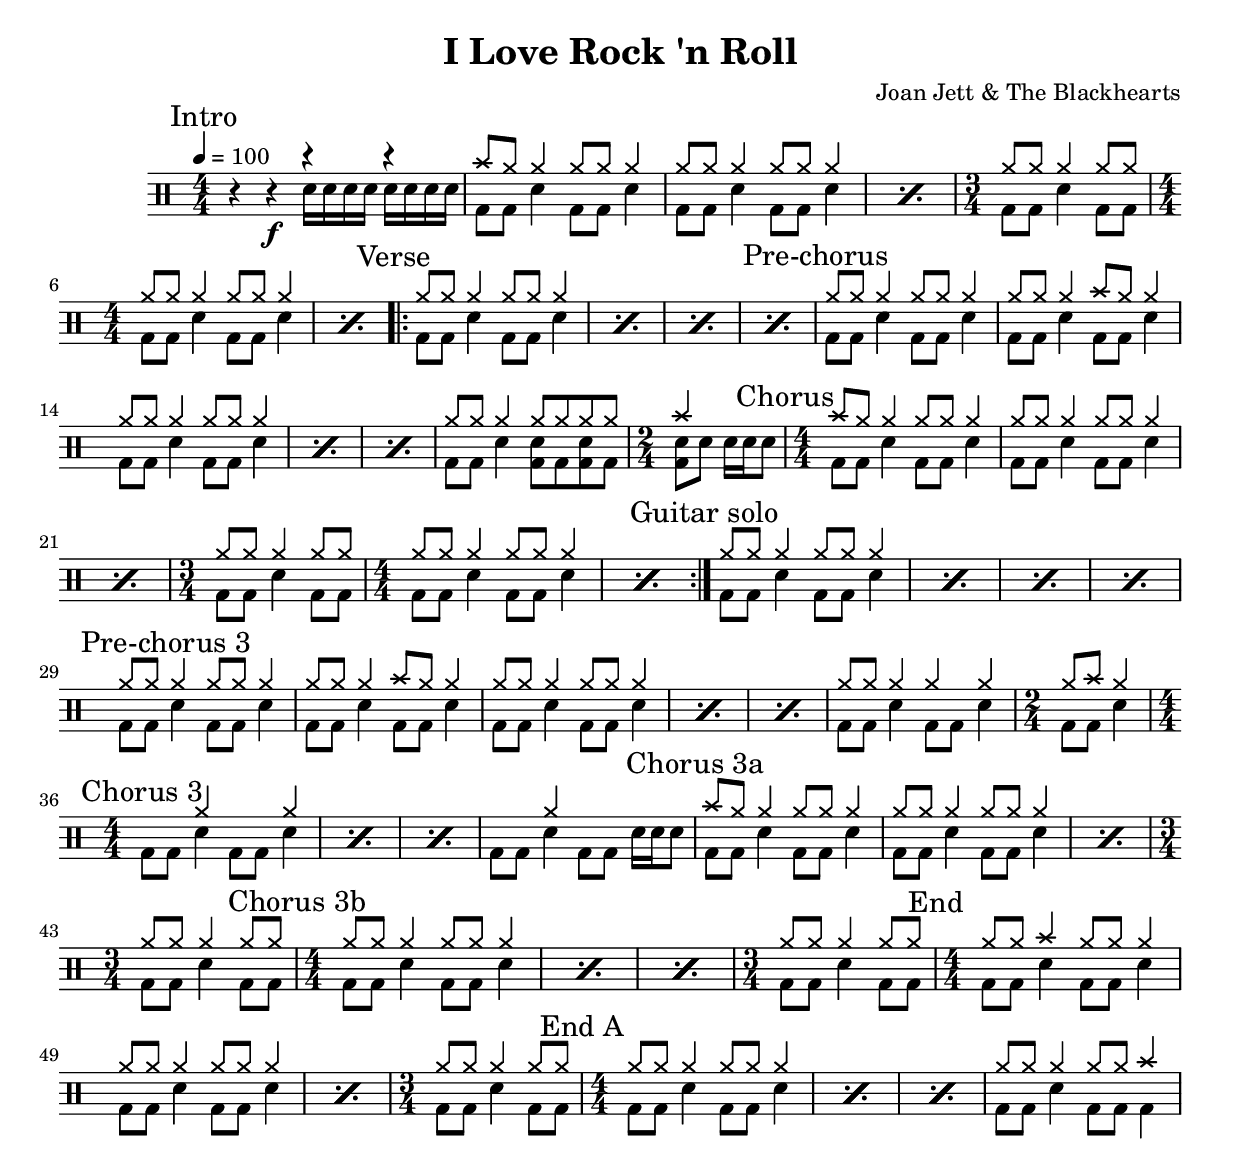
\header {
  title = "I Love Rock 'n Roll"
  composer = "Joan Jett & The Blackhearts"
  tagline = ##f
}

#(define mydrums '(
                    ( ridecymbal    cross    #f   5)	
                    ( ridecymbala   xcircle  #f   5)
                    ( crashcymbal   cross    #f   6)	
                    ( splashcymbal  harmonic #f   6)
                    ( pedalhihat    cross    #f  -5)	
                    ( hihat         cross    #f   5)
                    ( snare         default  #f   1)	
                    ( sidestick     cross    #f   1)
                    ( lowmidtom     default  #f   0)	
                    ( lowtom        default  #f  -1)
                    ( hightom       default  #f   3)	
                    ( bassdrum      default  #f  -3)))

drh = \drummode {
        % Intro
        s s r r
        cymc8 hh8 hh4 hh8 hh hh4
        \repeat percent 2 {hh8 hh hh4 hh8 hh hh4}
        \time 3/4
        hh8 hh hh4 hh8 hh
        \time 4/4
        \repeat percent 2 {hh8 hh hh4 hh8 hh hh4}

        % Verse
        \repeat volta 2 {
          \repeat percent 4 {hh8 hh hh4 hh8 hh hh4}

          % Pre-chorus
          hh8 hh hh4 hh8 hh hh4
          hh8 hh hh4 cymc8 hh hh4
          \repeat percent 3 {hh8 hh hh4 hh8 hh hh4}
          hh8 hh hh4 hh8 hh hh hh
          \time 2/4
          cymc4 s

          % Chorus
          \time 4/4
          cymc8 hh hh4 hh8 hh hh4
          \repeat percent 2 {hh8 hh hh4 hh8 hh hh4}
          \time 3/4
          hh8 hh hh4 hh8 hh
          \time 4/4
          \repeat percent 2 {hh8 hh hh4 hh8 hh hh4}
        }

        % Guitar solo
        \repeat percent 4 {hh8 hh hh4 hh8 hh hh4}

        % Pre-chorus 3
        hh8 hh hh4 hh8 hh hh4
        hh8 hh hh4 cymc8 hh hh4
        \repeat percent 3 {hh8 hh hh4 hh8 hh hh4}
        hh8 hh hh4 hh hh
        \time 2/4 hh8 cymc8 hh4
        \time 4/4

        % Chorus 3
        \repeat percent 3 {s hh s hh}
        s hh s s

        % Chorus 3a
        cymc8 hh hh4 hh8 hh hh4
        \repeat percent 2 {hh8 hh hh4 hh8 hh hh4}
        \time 3/4
        hh8 hh hh4 hh8 hh
        \time 4/4

        % Chorus 3b
        \repeat percent 3 {hh8 hh hh4 hh8 hh hh4}
        \time 3/4
        hh8 hh hh4 hh8 hh
        \time 4/4

        % End
        hh8 hh cymc4 hh8 hh hh4
        \repeat percent 2 {hh8 hh hh4 hh8 hh hh4}
        \time 3/4
        hh8 hh hh4 hh8 hh
        \time 4/4

        % End A
        \repeat percent 3 {hh8 hh hh4 hh8 hh hh4}
        hh8 hh hh4 hh8 hh cymc4
      }
drl = \drummode {
        \mark Intro
        r4 r4 \f sn16 sn16 sn16 sn16 sn16 sn16 sn16 sn16
        bd8 bd sn4 bd8 bd sn4
        \repeat percent 2 {bd8 bd sn4 bd8 bd sn4}
        \time 3/4
        bd8 bd sn4 bd8 bd
        \time 4/4
        \repeat percent 2 {bd8 bd sn4 bd8 bd sn4}

        \mark Verse
        \repeat volta 2 {
          \repeat percent 4 {bd8 bd sn4 bd8 bd sn4} 

          \mark Pre-chorus
          bd8 bd sn4 bd8 bd sn4
          bd8 bd sn4 bd8 bd sn4
          \repeat percent 3 {bd8 bd sn4 bd8 bd sn4}
          bd8 bd sn4 << bd8 sn8 >> bd << bd8 sn8 >> bd
          \time 2/4
          << bd8 sn8 >> sn sn16 sn sn8

          \mark Chorus
          \time 4/4
          bd8 bd sn4 bd8 bd sn4
          \repeat percent 2 {bd8 bd sn4 bd8 bd sn4}
          \time 3/4
          bd8 bd sn4 bd8 bd
          \time 4/4
          \repeat percent 2 {bd8 bd sn4 bd8 bd sn4}
        }

        \mark "Guitar solo"
        \repeat percent 4 {bd8 bd sn4 bd8 bd sn4}

        \mark "Pre-chorus 3"
        bd8 bd sn4 bd8 bd sn4
        bd8 bd sn4 bd8 bd sn4
        \repeat percent 3 {bd8 bd sn4 bd8 bd sn4}
        bd8 bd sn4 bd8 bd sn4
        \time 2/4
        bd8 bd sn4

        \mark "Chorus 3"
        \time 4/4
        \repeat percent 3 {bd8 bd sn4 bd8 bd sn4}
        bd8 bd sn4 bd8 bd sn16 sn sn8

        \mark "Chorus 3a"
        bd8 bd sn4 bd8 bd sn4
        \repeat percent 2 {bd8 bd sn4 bd8 bd sn4}
        \time 3/4
        bd8 bd sn4 bd8 bd
        \time 4/4

        \mark "Chorus 3b"
        \repeat percent 3 {bd8 bd sn4 bd8 bd sn4}
        \time 3/4
        bd8 bd sn4 bd8 bd
        \time 4/4

        \mark "End"
        bd8 bd sn4 bd8 bd sn4
        \repeat percent 2 {bd8 bd sn4 bd8 bd sn4}
        \time 3/4
        bd8 bd sn4 bd8 bd
        \time 4/4

        \mark "End A"
        \repeat percent 3 {bd8 bd sn4 bd8 bd sn4}
        bd8 bd sn4 bd8 bd bd4
      }

\score {
  \new DrumStaff
  <<
    \tempo 4 = 100
    \numericTimeSignature
    \time 4/4
    \set DrumStaff.drumStyleTable = #(alist->hash-table mydrums)
    
    \new DrumVoice { \stemUp \drh }
    \new DrumVoice { \stemDown \drl }
  >>

  \layout {
  }
  \midi { \tempo 4 = 100 }
}